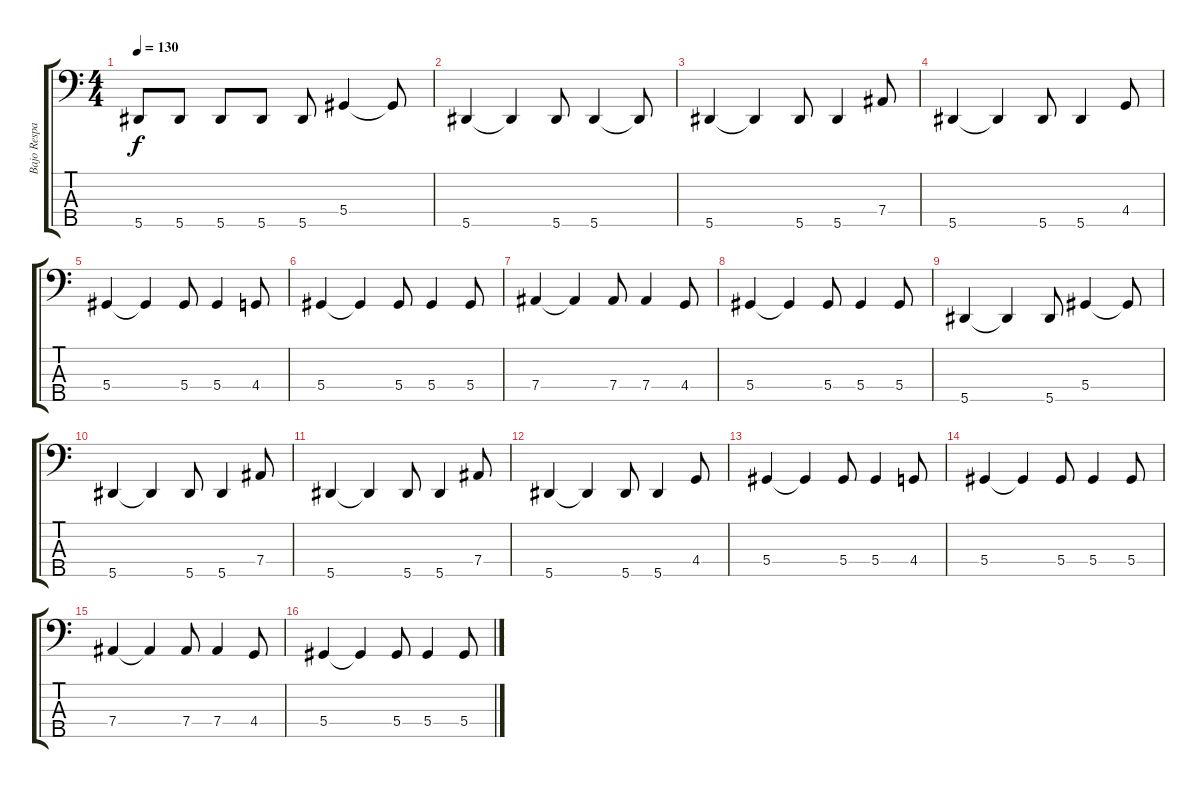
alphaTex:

\track ("Bajo Respaldo" "Bajo Respa") {instrument electricbassfinger}
\staff {score tabs}
\tuning (Gb2 Db2 Ab1 Eb1 Bb0) {hide}
\ts (4 4)
\tempo 130
\clef f4
\ks c
5.5.8{dy f} 5.5.8 5.5.8 5.5.8 5.5.8 5.4.4 5.4{t}.8 |
5.5.4 5.5{t}.4 5.5.8 5.5.4 5.5{t}.8 |
5.5.4 5.5{t}.4 5.5.8 5.5.4 7.4.8 |
5.5.4 5.5{t}.4 5.5.8 5.5.4 4.4.8 |
5.4.4 5.4{t}.4 5.4.8 5.4.4 4.4.8 |
5.4.4 5.4{t}.4 5.4.8 5.4.4 5.4.8 |
7.4.4 7.4{t}.4 7.4.8 7.4.4 4.4.8 |
5.4.4 5.4{t}.4 5.4.8 5.4.4 5.4.8 |
5.5.4 5.5{t}.4 5.5.8 5.4.4 5.4{t}.8 |
5.5.4 5.5{t}.4 5.5.8 5.5.4 7.4.8 |
5.5.4 5.5{t}.4 5.5.8 5.5.4 7.4.8 |
5.5.4 5.5{t}.4 5.5.8 5.5.4 4.4.8 |
5.4.4 5.4{t}.4 5.4.8 5.4.4 4.4.8 |
5.4.4 5.4{t}.4 5.4.8 5.4.4 5.4.8 |
7.4.4 7.4{t}.4 7.4.8 7.4.4 4.4.8 |
5.4.4 5.4{t}.4 5.4.8 5.4.4 5.4.8
